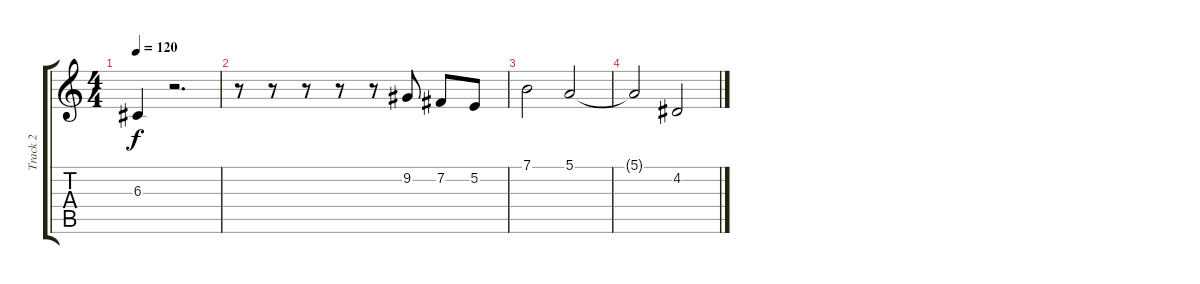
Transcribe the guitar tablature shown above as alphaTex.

\track ("Track 2" "Track 2") {instrument brightacousticpiano}
\staff {score tabs}
\tuning (E4 B3 G3 D3 A2 E2) {hide}
\ts (4 4)
\tempo 120
\clef g2
\ks c
6.3.4{dy f} r.2{d} |
r.8 r.8 r.8 r.8 r.8 9.2.8 7.2.8 5.2.8 |
7.1.2 5.1.2 |
5.1{t}.2 4.2.2
